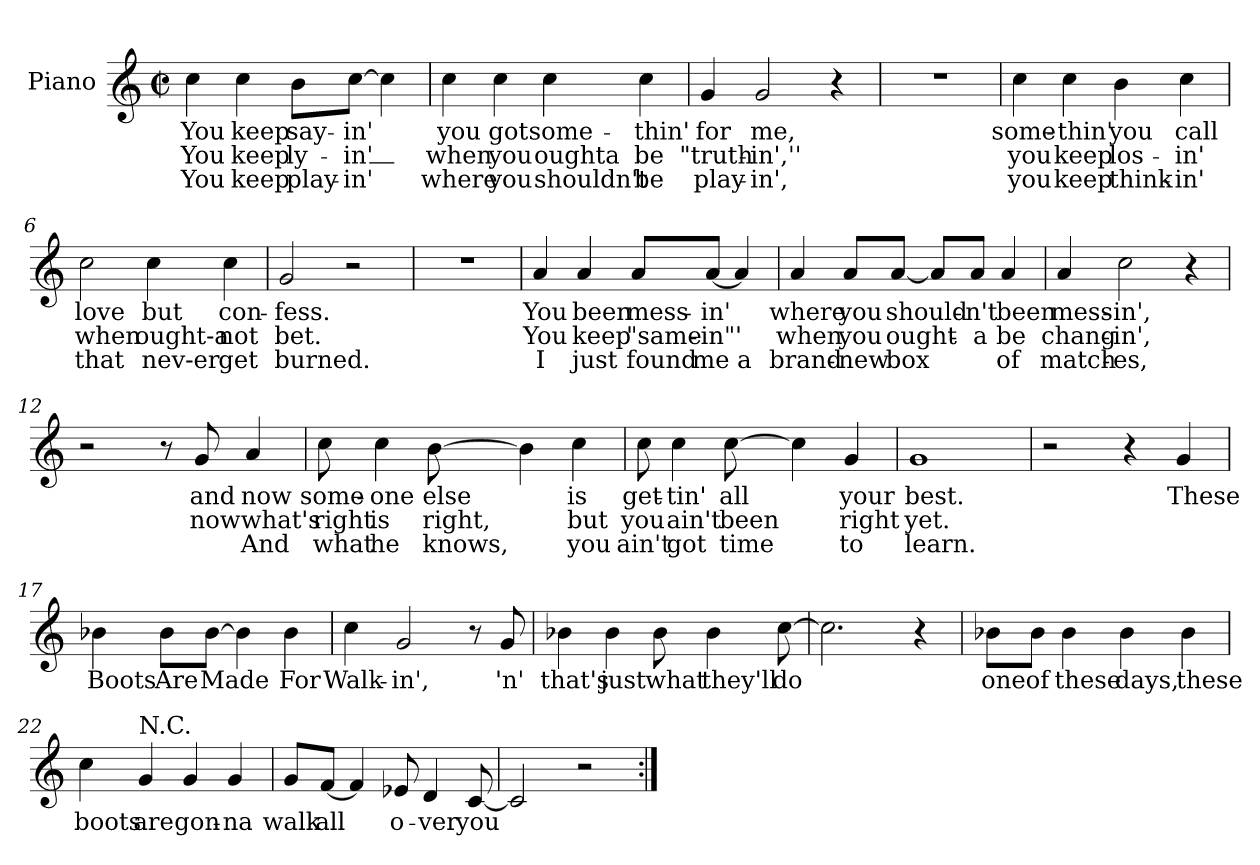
**kern	**text	**text	**text
*part1	*part1	*part1	*part1
*staff1	*staff1	*staff1	*staff1
*I"Piano	*	*	*
*I'Pno	*	*	*
*clefG2	*	*	*
*k[]	*	*	*
*C:	*	*	*
*M2/2	*	*	*
*met(c|)	*	*	*
=1	=1	=1	=1
4cc\	You	You	You
4cc\	keep	keep	keep
8b\L	say-	ly-	play-
[8cc\J	-in'	-in'_	-in'
4cc\]	.	.	.
=2	=2	=2	=2
4cc\	you	when	where
4cc\	got	you	you
4cc\	some-	oughta	shouldn't
4cc\	-thin'	be	be
=3	=3	=3	=3
4g/	for	"truth-	play-
2g/	me,	-in',''	-in',
4r	.	.	.
=4	=4	=4	=4
1r	.	.	.
!!LO:LB:g=z
=5	=5	=5	=5
4cc\	some-	you	you
4cc\	-thin'	keep	keep
4b\	you	los-	think-
4cc\	call	-in'	-in'
=6	=6	=6	=6
2cc\	love	when	that
4cc\	but	ought-a	nev-er
4cc\	con-	not	get
=7	=7	=7	=7
2g/	-fess.	bet.	burned.
2r	.	.	.
=8	=8	=8	=8
1r	.	.	.
!!LO:LB:g=z
=9	=9	=9	=9
4a/	You	You	I
4a/	been	keep	just
8a/L	mess-	"same-	found
[8a/J	in'	-in"'	me
4a/]	.	.	a
=10	=10	=10	=10
4a/	where	when	brand-
8a/L	you	you	-new
[8a/J	should-	ought-	box
8a/L]	.	.	.
8a/J	-n't	-a	.
4a/	been	be	of
=11	=11	=11	=11
4a/	mess-	chang-	match-
2cc\	-in',	-in',	-es,
4r	.	.	.
=12	=12	=12	=12
2r	.	.	.
8r	.	.	.
8g/	and	now	.
4a/	now	what's	And
!!LO:LB:g=z
=13	=13	=13	=13
8cc\	some-	right	what
4cc\	-one	is	he
[8b\	else	right,	knows,
4b\]	.	.	.
4cc\	is	but	you
=14	=14	=14	=14
8cc\	get-	you	ain't
4cc\	-tin'	ain't	got
[8cc\	all	been	time
4cc\]	.	.	.
4g/	your	right	to
=15	=15	=15	=15
1g	best.	yet.	learn.
=16	=16	=16	=16
2r	.	.	.
4r	.	.	.
4g/	These	.	.
!!LO:LB:g=z
=17	=17	=17	=17
4b-X\	Boots	.	.
8b-\L	Are	.	.
[8b-\J	Made	.	.
4b-\]	.	.	.
4b-\	For	.	.
=18	=18	=18	=18
4cc\	Walk-	.	.
2g/	-in',	.	.
8r	.	.	.
8g/	'n'	.	.
=19	=19	=19	=19
4b-X\	that's	.	.
4b-\	just	.	.
8b-\	what	.	.
4b-\	they'll	.	.
[8cc\	do	.	.
=20	=20	=20	=20
2.cc\]	.	.	.
4r	.	.	.
!!LO:LB:g=z
=21	=21	=21	=21
8b-X\L	one	.	.
8b-\J	of	.	.
4b-\	these	.	.
4b-\	days,	.	.
4b-\	these	.	.
=22	=22	=22	=22
4cc\	boots	.	.
!LO:TX:a:t=N.C.	!	!	!
4g/	are	.	.
4g/	gon-	.	.
4g/	-na	.	.
=23	=23	=23	=23
8g/L	walk	.	.
[8f/J	all	.	.
4f/]	.	.	.
8e-X/	o-	.	.
4d/	-ver	.	.
[8c/	you	.	.
=24	=24	=24	=24
2c/]	.	.	.
2r	.	.	.
=:|!	=:|!	=:|!	=:|!
*-	*-	*-	*-
